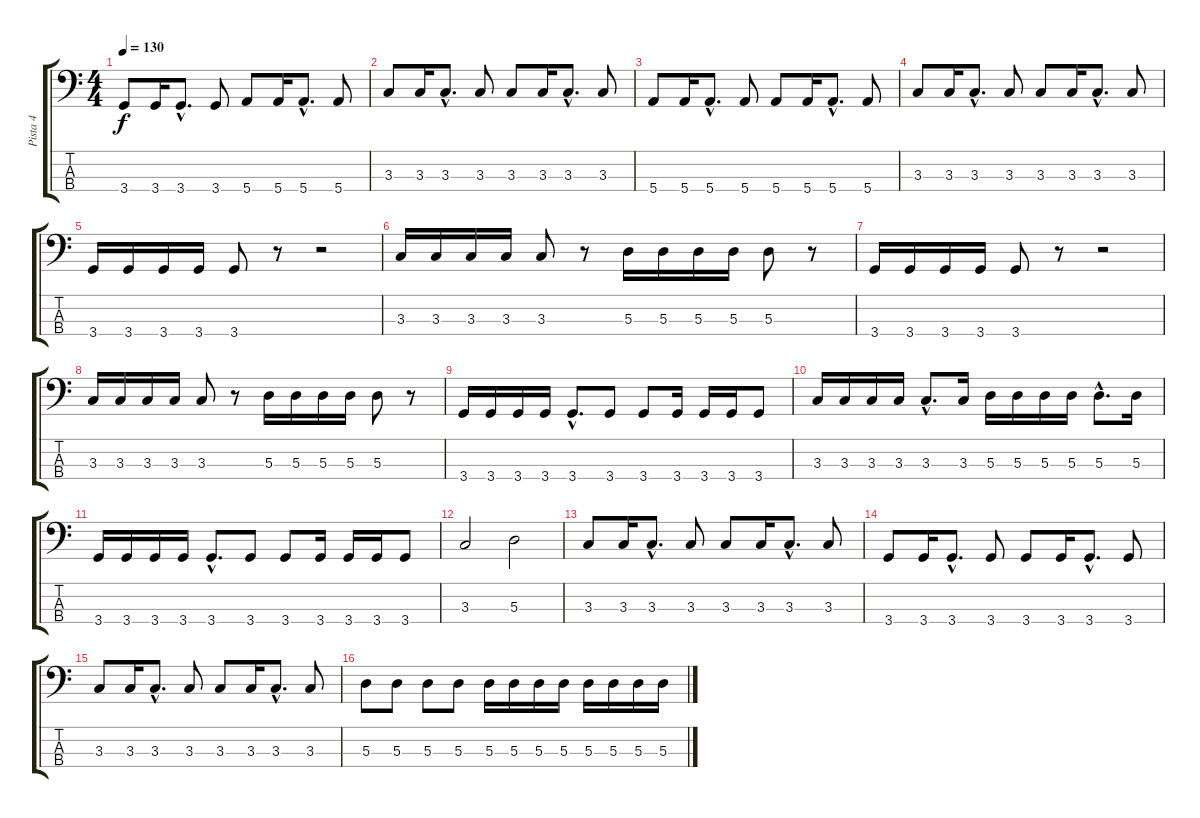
\track ("Pista 4" "Pista 4") {instrument electricbasspick}
\staff {score tabs}
\tuning (G2 D2 A1 E1) {hide}
\ts (4 4)
\tempo 130
\clef f4
\ks c
3.4.8{dy f} 3.4.16 3.4{hac}.8{d} 3.4.8 5.4.8 5.4.16 5.4{hac}.8{d} 5.4.8 |
3.3.8 3.3.16 3.3{hac}.8{d} 3.3.8 3.3.8 3.3.16 3.3{hac}.8{d} 3.3.8 |
5.4.8 5.4.16 5.4{hac}.8{d} 5.4.8 5.4.8 5.4.16 5.4{hac}.8{d} 5.4.8 |
3.3.8 3.3.16 3.3{hac}.8{d} 3.3.8 3.3.8 3.3.16 3.3{hac}.8{d} 3.3.8 |
3.4.16 3.4.16 3.4.16 3.4.16 3.4.8 r.8 r.2 |
3.3.16 3.3.16 3.3.16 3.3.16 3.3.8 r.8 5.3.16 5.3.16 5.3.16 5.3.16 5.3.8 r.8 |
3.4.16 3.4.16 3.4.16 3.4.16 3.4.8 r.8 r.2 |
3.3.16 3.3.16 3.3.16 3.3.16 3.3.8 r.8 5.3.16 5.3.16 5.3.16 5.3.16 5.3.8 r.8 |
3.4.16 3.4.16 3.4.16 3.4.16 3.4{hac}.8{d} 3.4.8 3.4.8 3.4.16 3.4.16 3.4.16 3.4.8 |
3.3.16 3.3.16 3.3.16 3.3.16 3.3{hac}.8{d} 3.3.16 5.3.16 5.3.16 5.3.16 5.3.16 5.3{hac}.8{d} 5.3.16 |
3.4.16 3.4.16 3.4.16 3.4.16 3.4{hac}.8{d} 3.4.8 3.4.8 3.4.16 3.4.16 3.4.16 3.4.8 |
3.3.2 5.3.2 |
3.3.8 3.3.16 3.3{hac}.8{d} 3.3.8 3.3.8 3.3.16 3.3{hac}.8{d} 3.3.8 |
3.4.8 3.4.16 3.4{hac}.8{d} 3.4.8 3.4.8 3.4.16 3.4{hac}.8{d} 3.4.8 |
3.3.8 3.3.16 3.3{hac}.8{d} 3.3.8 3.3.8 3.3.16 3.3{hac}.8{d} 3.3.8 |
5.3.8 5.3.8 5.3.8 5.3.8 5.3.16 5.3.16 5.3.16 5.3.16 5.3.16 5.3.16 5.3.16 5.3.16
